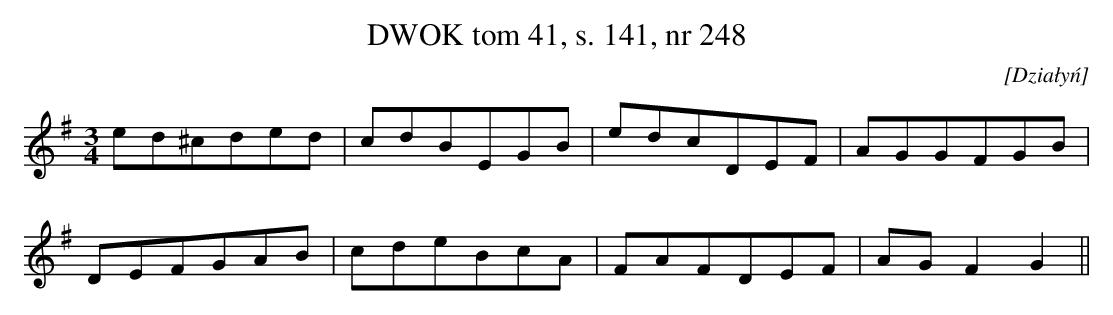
X:1
T:DWOK tom 41, s. 141, nr 248
O:[Działyń]
L:1/16
M:3/4
K:G
e2d2^c2d2e2d2|c2d2B2E2G2B2|e2d2c2D2E2F2|A2G2G2F2G2B2|
D2E2F2G2A2B2|c2d2e2B2c2A2|F2A2F2D2E2F2|A2G2F4G4||
